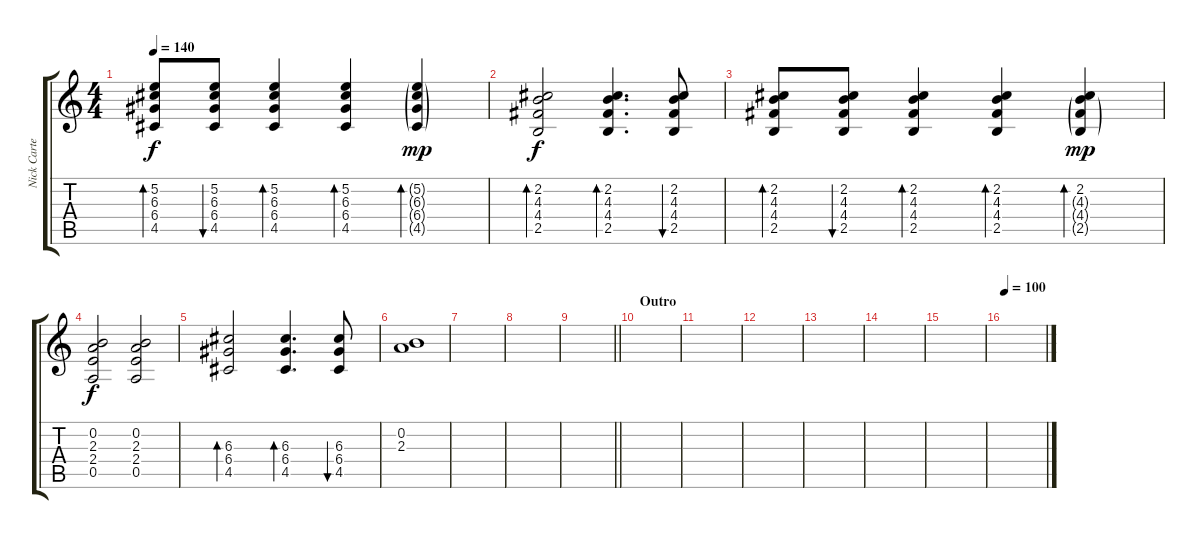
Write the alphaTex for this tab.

\track ("Nick Carter - Acoustic Guitar" "Nick Carte") {instrument acousticguitarsteel}
\staff {score tabs}
\tuning (E4 B3 G3 D3 A2 E2) {hide}
\ts (4 4)
\tempo 140
\clef g2
\ks c
(5.2 6.3 6.4 4.5).8{bd 30 dy f} (5.2 6.3 6.4 4.5).8{bu 30} (5.2 6.3 6.4 4.5).4{bd 30} (5.2 6.3 6.4 4.5).4{bd 30} (5.2{g} 6.3{g} 6.4{g} 4.5{g}).4{bd 30 dy mp} |
(2.2 4.3 4.4 2.5).2{bd 60 dy f} (2.2 4.3 4.4 2.5).4{d bd 30} (2.2 4.3 4.4 2.5).8{bu 60} |
(2.2 4.3 4.4 2.5).8{bd 30} (2.2 4.3 4.4 2.5).8{bu 30} (2.2 4.3 4.4 2.5).4{bd 30} (2.2 4.3 4.4 2.5).4{bd 30} (2.2 4.3{g} 4.4{g} 2.5{g}).4{bd 30 dy mp} |
(0.2 2.3 2.4 0.5).2{dy f} (0.2 2.3 2.4 0.5).2 |
(6.3 6.4 4.5).2{bd 120} (6.3 6.4 4.5).4{d bd 30} (6.3 6.4 4.5).8{bu 60} |
(0.2 2.3).1 |
|
|
\barLineRight lightlight
|
\section ("" "Outro")
|
|
|
|
|
|
\tempo 100
